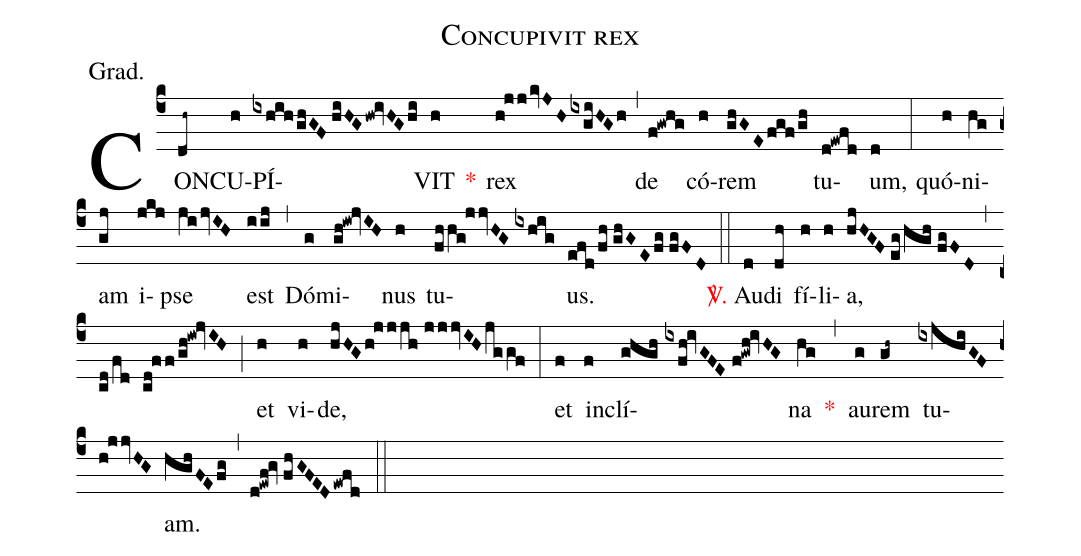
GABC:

name:Concupivit rex;
annotation:Grad.;
mode:I.;
office-part:Gradual;
%%
(c4) CON(dh~)CU(h)PÍ(ixhih/ghGF//hiHGhw!ivHGhi)VIT(h) <v>\red{*}</v>() rex(h!jjkvJH/ixgiHGh) (,) de(f!gwhg) có(h)rem(ghGE/fgf/gh) tu(d!ewfd)um,(d) (:) quó(h)ni(hg)am(gj) i(jkj)pse(jijvIH) est(iij) (,) Dó(g)mi(gh!iw!jvIH)nus(h) tu(fhhg!jjvHG//ixhig)us.(efd/fh//ghGE/fg//fgFD) (::) <v>\red{\Vbar.}</v> Au(d)di(dh) fí(h)li(h)a,(hjHGF//eg/hgh//fgFD) (,) (cd/fd cd!ff/gh!iw!jvIH) (;) et(h) vi(h)de,(hjHGh!jjjh//jjjvIH/jggf) (:) et(f) in(f)clí(ghgh//ixfh!ivGFE//f!gwh!ivHG)na(hg) <v>\red{*}</v>(,) au(g)rem(gh~) tu(ixjhiGF/h!jjvHG)am.(hghFEfg) (,) (d!ewf!gv//fh/GFEDewfd) (::)
